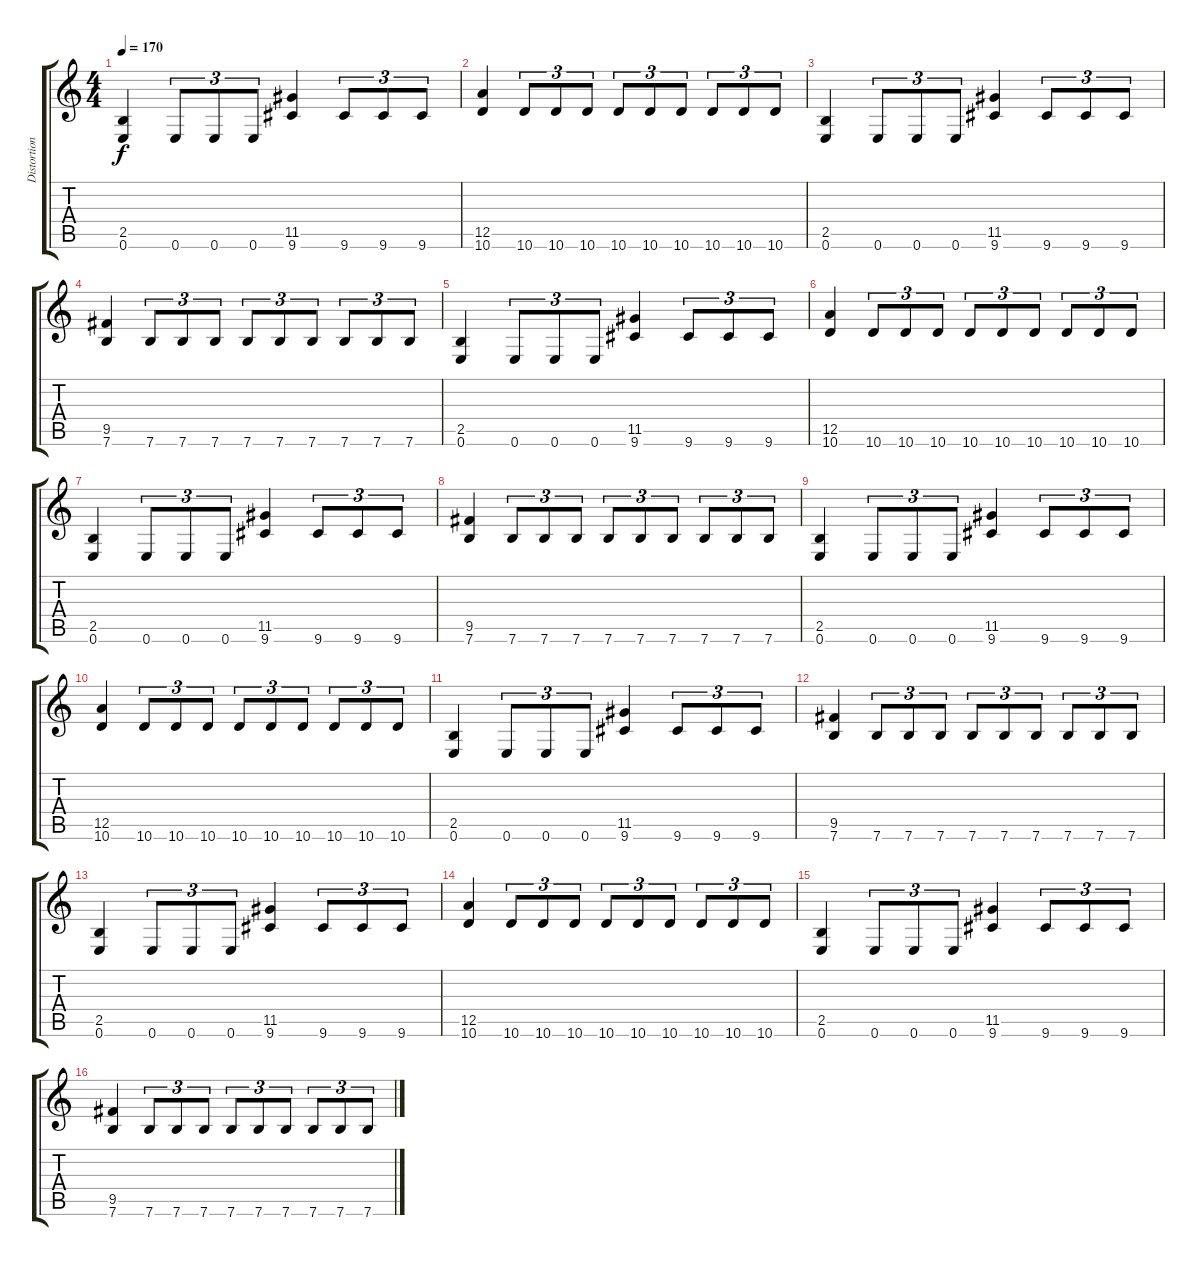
\track ("Distortion Guitar" "Distortion") {instrument distortionguitar}
\staff {score tabs}
\tuning (E4 B3 G3 D3 A2 E2) {hide}
\ts (4 4)
\tempo 170
\clef g2
\ks c
(2.5 0.6).4{dy f} 0.6.8{tu (3 2)} 0.6.8{tu (3 2)} 0.6.8{tu (3 2)} (11.5 9.6).4 9.6.8{tu (3 2)} 9.6.8{tu (3 2)} 9.6.8{tu (3 2)} |
(12.5 10.6).4 10.6.8{tu (3 2)} 10.6.8{tu (3 2)} 10.6.8{tu (3 2)} 10.6.8{tu (3 2)} 10.6.8{tu (3 2)} 10.6.8{tu (3 2)} 10.6.8{tu (3 2)} 10.6.8{tu (3 2)} 10.6.8{tu (3 2)} |
(2.5 0.6).4 0.6.8{tu (3 2)} 0.6.8{tu (3 2)} 0.6.8{tu (3 2)} (11.5 9.6).4 9.6.8{tu (3 2)} 9.6.8{tu (3 2)} 9.6.8{tu (3 2)} |
(9.5 7.6).4 7.6.8{tu (3 2)} 7.6.8{tu (3 2)} 7.6.8{tu (3 2)} 7.6.8{tu (3 2)} 7.6.8{tu (3 2)} 7.6.8{tu (3 2)} 7.6.8{tu (3 2)} 7.6.8{tu (3 2)} 7.6.8{tu (3 2)} |
(2.5 0.6).4 0.6.8{tu (3 2)} 0.6.8{tu (3 2)} 0.6.8{tu (3 2)} (11.5 9.6).4 9.6.8{tu (3 2)} 9.6.8{tu (3 2)} 9.6.8{tu (3 2)} |
(12.5 10.6).4 10.6.8{tu (3 2)} 10.6.8{tu (3 2)} 10.6.8{tu (3 2)} 10.6.8{tu (3 2)} 10.6.8{tu (3 2)} 10.6.8{tu (3 2)} 10.6.8{tu (3 2)} 10.6.8{tu (3 2)} 10.6.8{tu (3 2)} |
(2.5 0.6).4 0.6.8{tu (3 2)} 0.6.8{tu (3 2)} 0.6.8{tu (3 2)} (11.5 9.6).4 9.6.8{tu (3 2)} 9.6.8{tu (3 2)} 9.6.8{tu (3 2)} |
(9.5 7.6).4 7.6.8{tu (3 2)} 7.6.8{tu (3 2)} 7.6.8{tu (3 2)} 7.6.8{tu (3 2)} 7.6.8{tu (3 2)} 7.6.8{tu (3 2)} 7.6.8{tu (3 2)} 7.6.8{tu (3 2)} 7.6.8{tu (3 2)} |
(2.5 0.6).4 0.6.8{tu (3 2)} 0.6.8{tu (3 2)} 0.6.8{tu (3 2)} (11.5 9.6).4 9.6.8{tu (3 2)} 9.6.8{tu (3 2)} 9.6.8{tu (3 2)} |
(12.5 10.6).4 10.6.8{tu (3 2)} 10.6.8{tu (3 2)} 10.6.8{tu (3 2)} 10.6.8{tu (3 2)} 10.6.8{tu (3 2)} 10.6.8{tu (3 2)} 10.6.8{tu (3 2)} 10.6.8{tu (3 2)} 10.6.8{tu (3 2)} |
(2.5 0.6).4 0.6.8{tu (3 2)} 0.6.8{tu (3 2)} 0.6.8{tu (3 2)} (11.5 9.6).4 9.6.8{tu (3 2)} 9.6.8{tu (3 2)} 9.6.8{tu (3 2)} |
(9.5 7.6).4 7.6.8{tu (3 2)} 7.6.8{tu (3 2)} 7.6.8{tu (3 2)} 7.6.8{tu (3 2)} 7.6.8{tu (3 2)} 7.6.8{tu (3 2)} 7.6.8{tu (3 2)} 7.6.8{tu (3 2)} 7.6.8{tu (3 2)} |
(2.5 0.6).4 0.6.8{tu (3 2)} 0.6.8{tu (3 2)} 0.6.8{tu (3 2)} (11.5 9.6).4 9.6.8{tu (3 2)} 9.6.8{tu (3 2)} 9.6.8{tu (3 2)} |
(12.5 10.6).4 10.6.8{tu (3 2)} 10.6.8{tu (3 2)} 10.6.8{tu (3 2)} 10.6.8{tu (3 2)} 10.6.8{tu (3 2)} 10.6.8{tu (3 2)} 10.6.8{tu (3 2)} 10.6.8{tu (3 2)} 10.6.8{tu (3 2)} |
(2.5 0.6).4 0.6.8{tu (3 2)} 0.6.8{tu (3 2)} 0.6.8{tu (3 2)} (11.5 9.6).4 9.6.8{tu (3 2)} 9.6.8{tu (3 2)} 9.6.8{tu (3 2)} |
(9.5 7.6).4 7.6.8{tu (3 2)} 7.6.8{tu (3 2)} 7.6.8{tu (3 2)} 7.6.8{tu (3 2)} 7.6.8{tu (3 2)} 7.6.8{tu (3 2)} 7.6.8{tu (3 2)} 7.6.8{tu (3 2)} 7.6.8{tu (3 2)}
